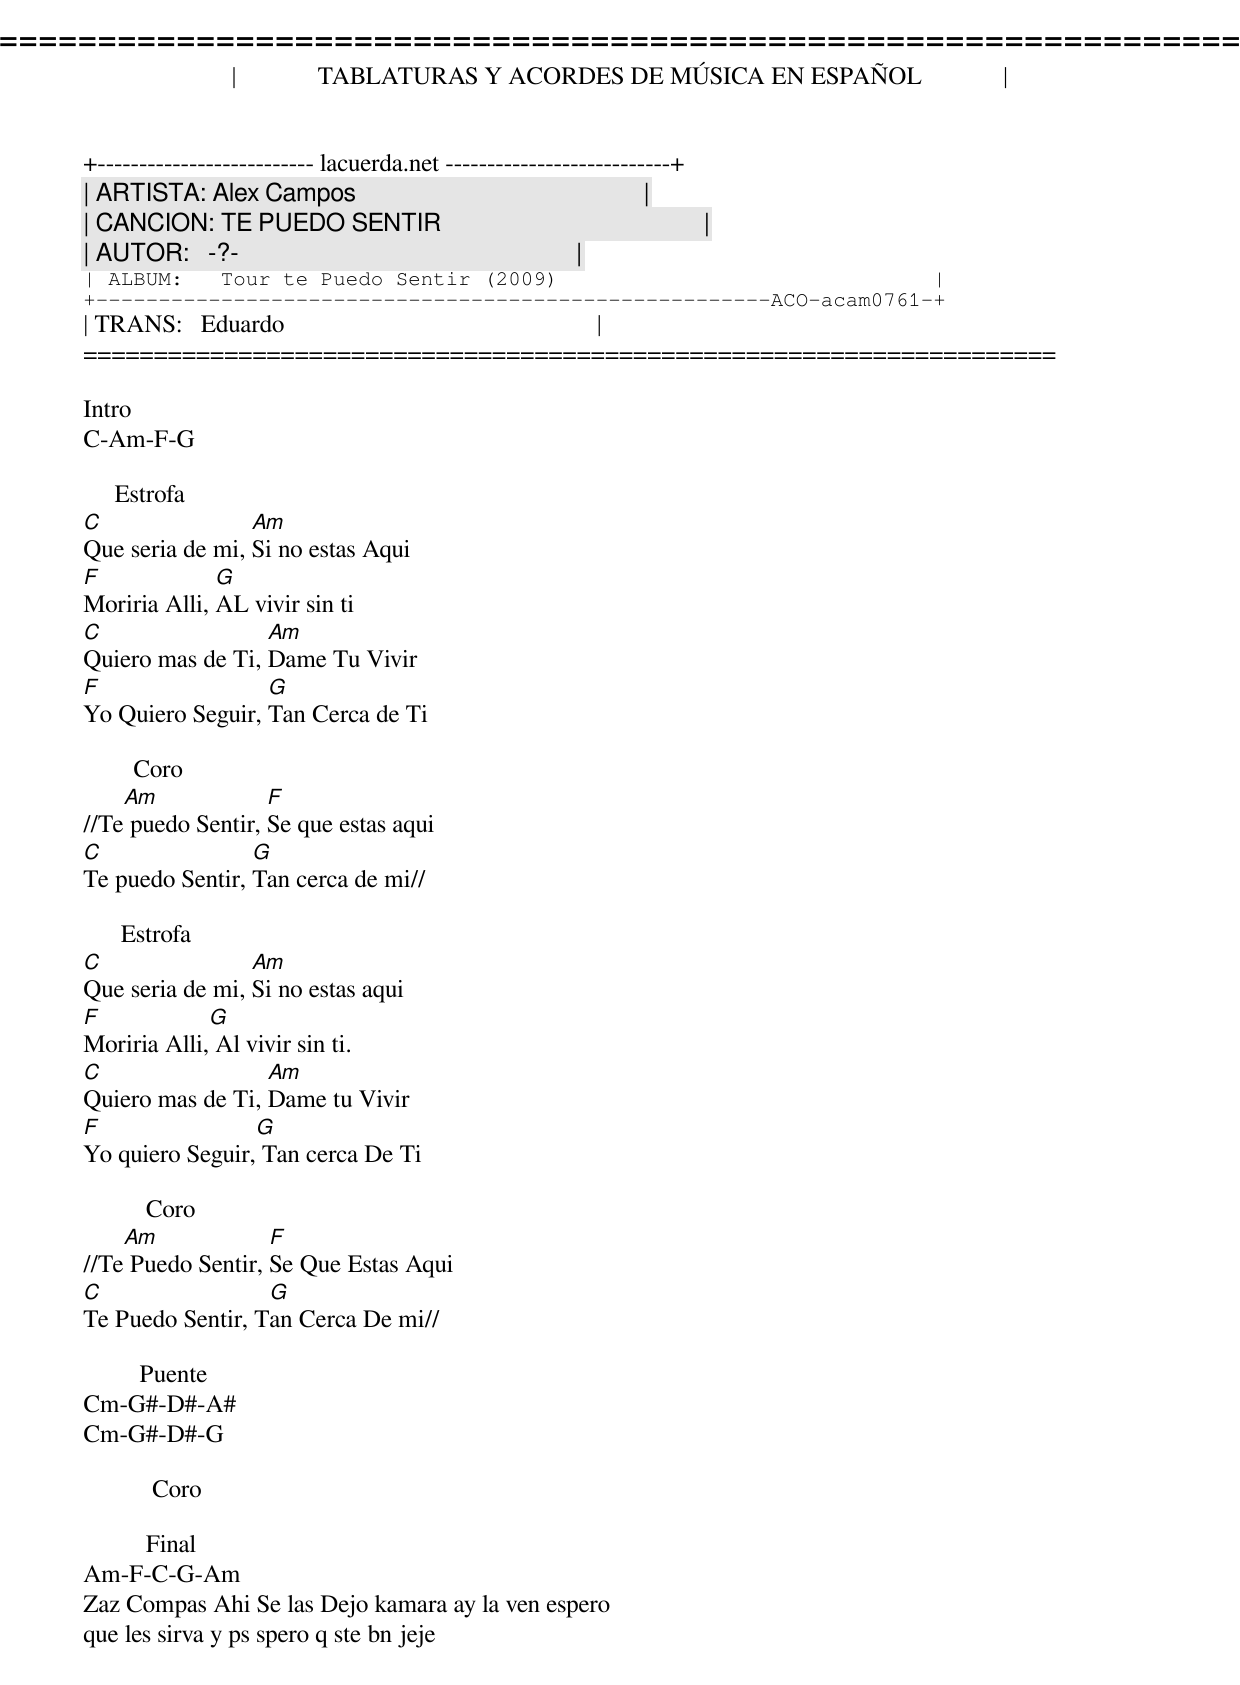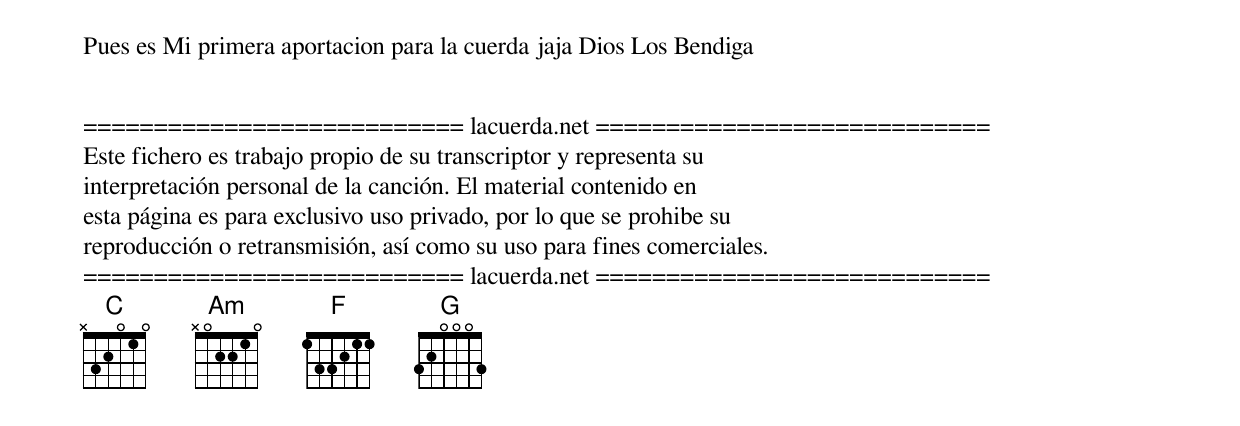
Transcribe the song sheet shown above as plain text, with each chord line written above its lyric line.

=====================================================================
|             TABLATURAS Y ACORDES DE MÚSICA EN ESPAÑOL             |
+-------------------------- lacuerda.net ---------------------------+
| ARTISTA: Alex Campos                                              |
| CANCION: TE PUEDO SENTIR                                          |
| AUTOR:   -?-                                                      |
| ALBUM:   Tour te Puedo Sentir (2009)                              |
+------------------------------------------------------ACO-acam0761-+
| TRANS:   Eduardo                                                  |
=====================================================================

Intro
C-Am-F-G

     Estrofa
C                Am
Que seria de mi, Si no estas Aqui
F             G
Moriria Alli, AL vivir sin ti
C                 Am
Quiero mas de Ti, Dame Tu Vivir
F                 G
Yo Quiero Seguir, Tan Cerca de Ti

        Coro
    Am             F
//Te puedo Sentir, Se que estas aqui
C                G
Te puedo Sentir, Tan cerca de mi//

      Estrofa
C                Am
Que seria de mi, Si no estas aqui
F            G
Moriria Alli, Al vivir sin ti.
C                 Am
Quiero mas de Ti, Dame tu Vivir
F                G
Yo quiero Seguir, Tan cerca De Ti

          Coro
    Am             F
//Te Puedo Sentir, Se Que Estas Aqui
C                 G
Te Puedo Sentir, Tan Cerca De mi//

         Puente
Cm-G#-D#-A#
Cm-G#-D#-G

           Coro

          Final
Am-F-C-G-Am
Zaz Compas Ahi Se las Dejo kamara ay la ven espero
que les sirva y ps spero q ste bn jeje
Pues es Mi primera aportacion para la cuerda jaja Dios Los Bendiga


=========================== lacuerda.net ============================
Este fichero es trabajo propio de su transcriptor y representa su
interpretación personal de la canción. El material contenido en
esta página es para exclusivo uso privado, por lo que se prohibe su
reproducción o retransmisión, así como su uso para fines comerciales.
=========================== lacuerda.net ============================
